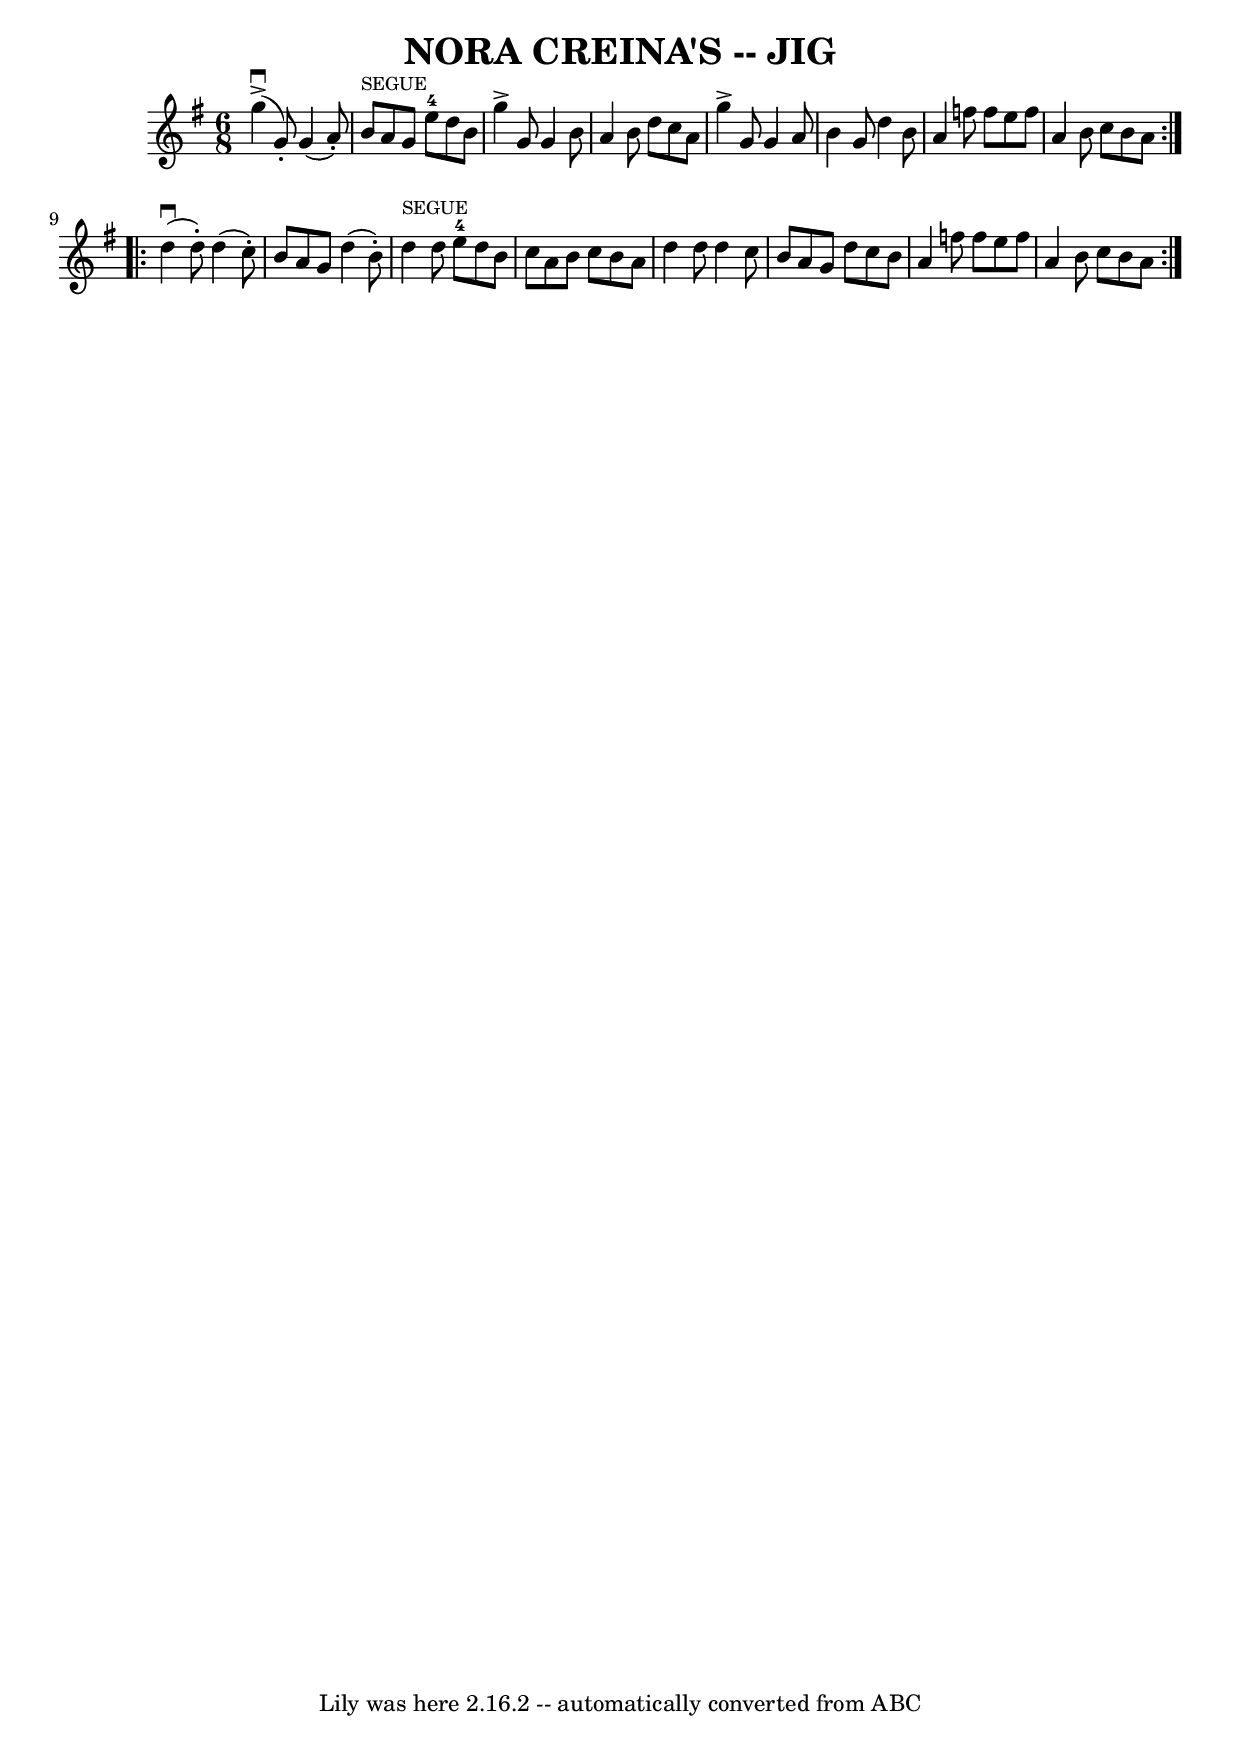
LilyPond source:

\version "2.16.2"
\include "Mammoth.ily"
\header {
  %% book = "Ryan's Mammoth Collection of Fiddle Tunes"
  crossRefNumber = "1"
  footnotes = ""
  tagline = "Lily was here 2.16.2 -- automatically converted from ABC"
  title = "NORA CREINA'S -- JIG"

}
voicedefault =  {



  \repeat volta 2 {

    \time 6/8      \key g \major g''4 (^\downbow^\accent g'8-.) g'4 (a'8-.)     |
    b'8^\segue a'8 g'8 e''8-4 d''8 b'8     |
    g''4^\accent g'8 g'4 b'8    |
    a'4 b'8 d''8 c''8 a'8         |
    g''4^\accent g'8 g'4 a'8    |
    b'4 g'8 d''4 b'8     |
    a'4 f''8 f''8 e''8 f''8     |
    a'4 b'8 c''8 b'8 a'8    
  }     
  \repeat volta 2 {
    d''4 (^\downbow d''8-.) d''4 (c''8-.)     |
    b'8 a'8 g'8 d''4 (b'8-.)    |
    d''4^\segue d''8 e''8-4 d''8 b'8     |
    c''8 a'8 b'8 c''8 b'8 a'8        |
    d''4 d''8 d''4 c''8     |
    b'8 a'8 g'8 d''8 c''8 b'8     |
    a'4 f''8 f''8 e''8 f''8    |
    a'4 b'8  
    c''8 b'8 a'8    
  }   

}

\score{
  <<

    \context Staff="default"
    {
      \voicedefault 
      
    }

  >>
  \layout {
    
  }
  \midi {
  }

}
